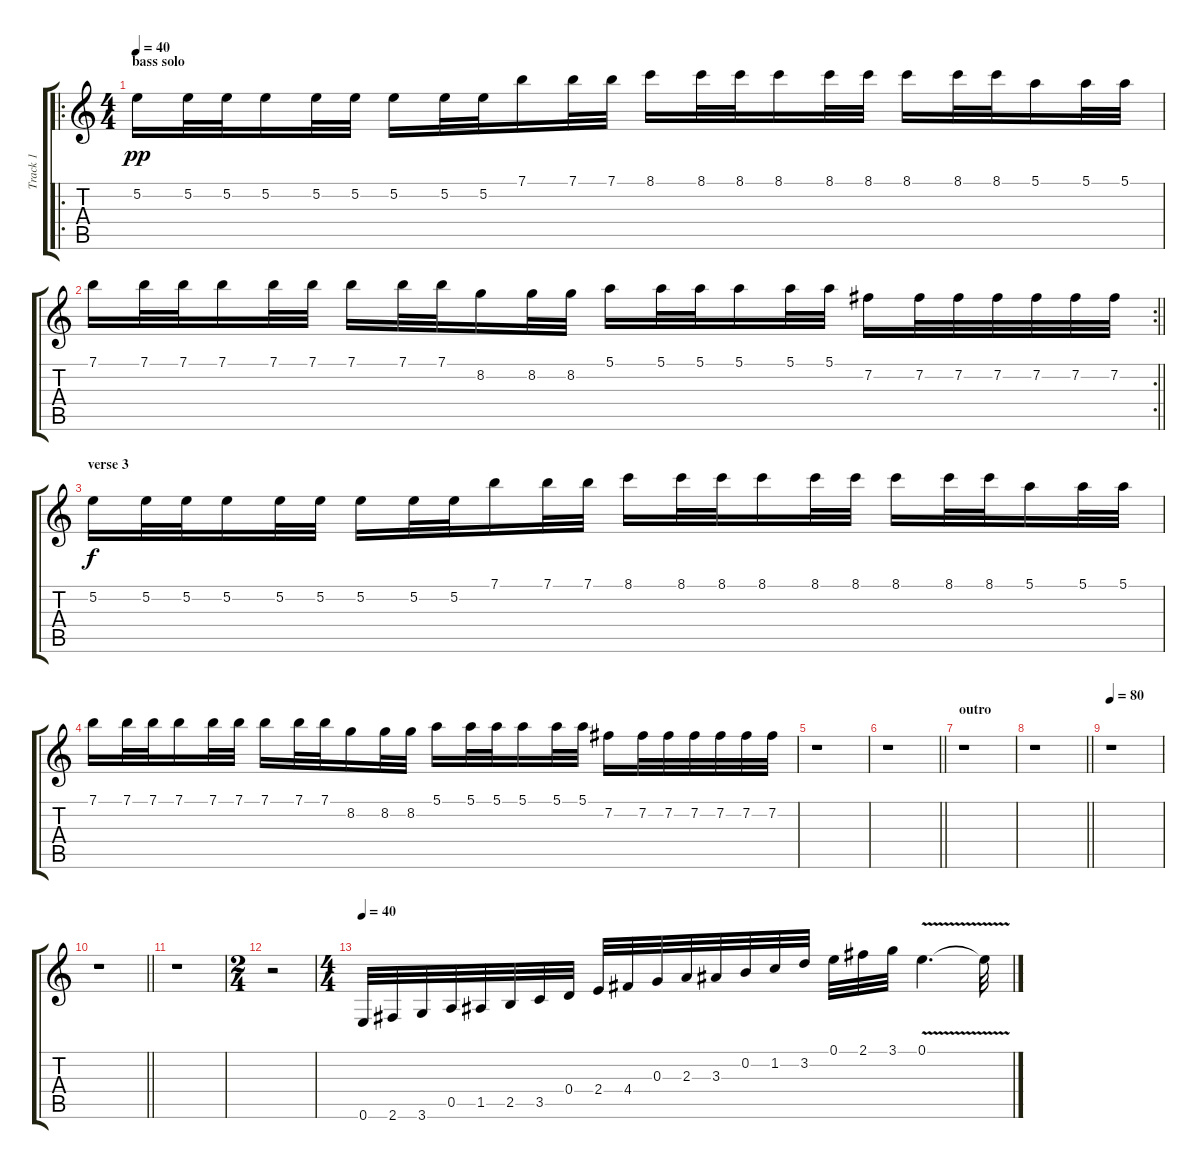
\track ("Track 1" "Track 1") {instrument overdrivenguitar}
\staff {score tabs}
\tuning (E4 B3 G3 D3 A2 E2) {hide}
\ro
\ts (4 4)
\section ("" "bass solo")
\tempo 40
\clef g2
\ks c
5.2.16{dy pp volume 8} 5.2.32 5.2.32 5.2.16 5.2.32 5.2.32 5.2.16 5.2.32 5.2.32 7.1.16 7.1.32 7.1.32 8.1.16 8.1.32 8.1.32 8.1.16 8.1.32 8.1.32 8.1.16 8.1.32 8.1.32 5.1.16 5.1.32 5.1.32 |
\rc 2
\barLineRight lightlight
7.1.16 7.1.32 7.1.32 7.1.16 7.1.32 7.1.32 7.1.16 7.1.32 7.1.32 8.2.16 8.2.32 8.2.32 5.1.16 5.1.32 5.1.32 5.1.16 5.1.32 5.1.32 7.2.16 7.2.32 7.2.32 7.2.32 7.2.32 7.2.32 7.2.32 |
\section ("" "verse 3")
5.2.16{dy f volume 12} 5.2.32 5.2.32 5.2.16 5.2.32 5.2.32 5.2.16 5.2.32 5.2.32 7.1.16 7.1.32 7.1.32 8.1.16 8.1.32 8.1.32 8.1.16 8.1.32 8.1.32 8.1.16 8.1.32 8.1.32 5.1.16 5.1.32 5.1.32 |
7.1.16 7.1.32 7.1.32 7.1.16 7.1.32 7.1.32 7.1.16 7.1.32 7.1.32 8.2.16 8.2.32 8.2.32 5.1.16 5.1.32 5.1.32 5.1.16 5.1.32 5.1.32 7.2.16 7.2.32 7.2.32 7.2.32 7.2.32 7.2.32 7.2.32 |
r.1 |
\barLineRight lightlight
r.1 |
\section ("" "outro")
r.1{volume 8} |
\barLineRight lightlight
r.1 |
\tempo 80
r.1{volume 0} |
\barLineRight lightlight
r.1 |
r.1 |
\ts (2 4)
r.2 |
\ts (4 4)
\tempo 40
0.6.32{volume 16} 2.6.32 3.6.32 0.5.32 1.5.32 2.5.32 3.5.32 0.4.32 2.4.32 4.4.32 0.3.32 2.3.32 3.3.32 0.2.32 1.2.32 3.2.32 0.1.32 2.1.32 3.1.32 0.1{v}.4{d} 0.1{t}.32
